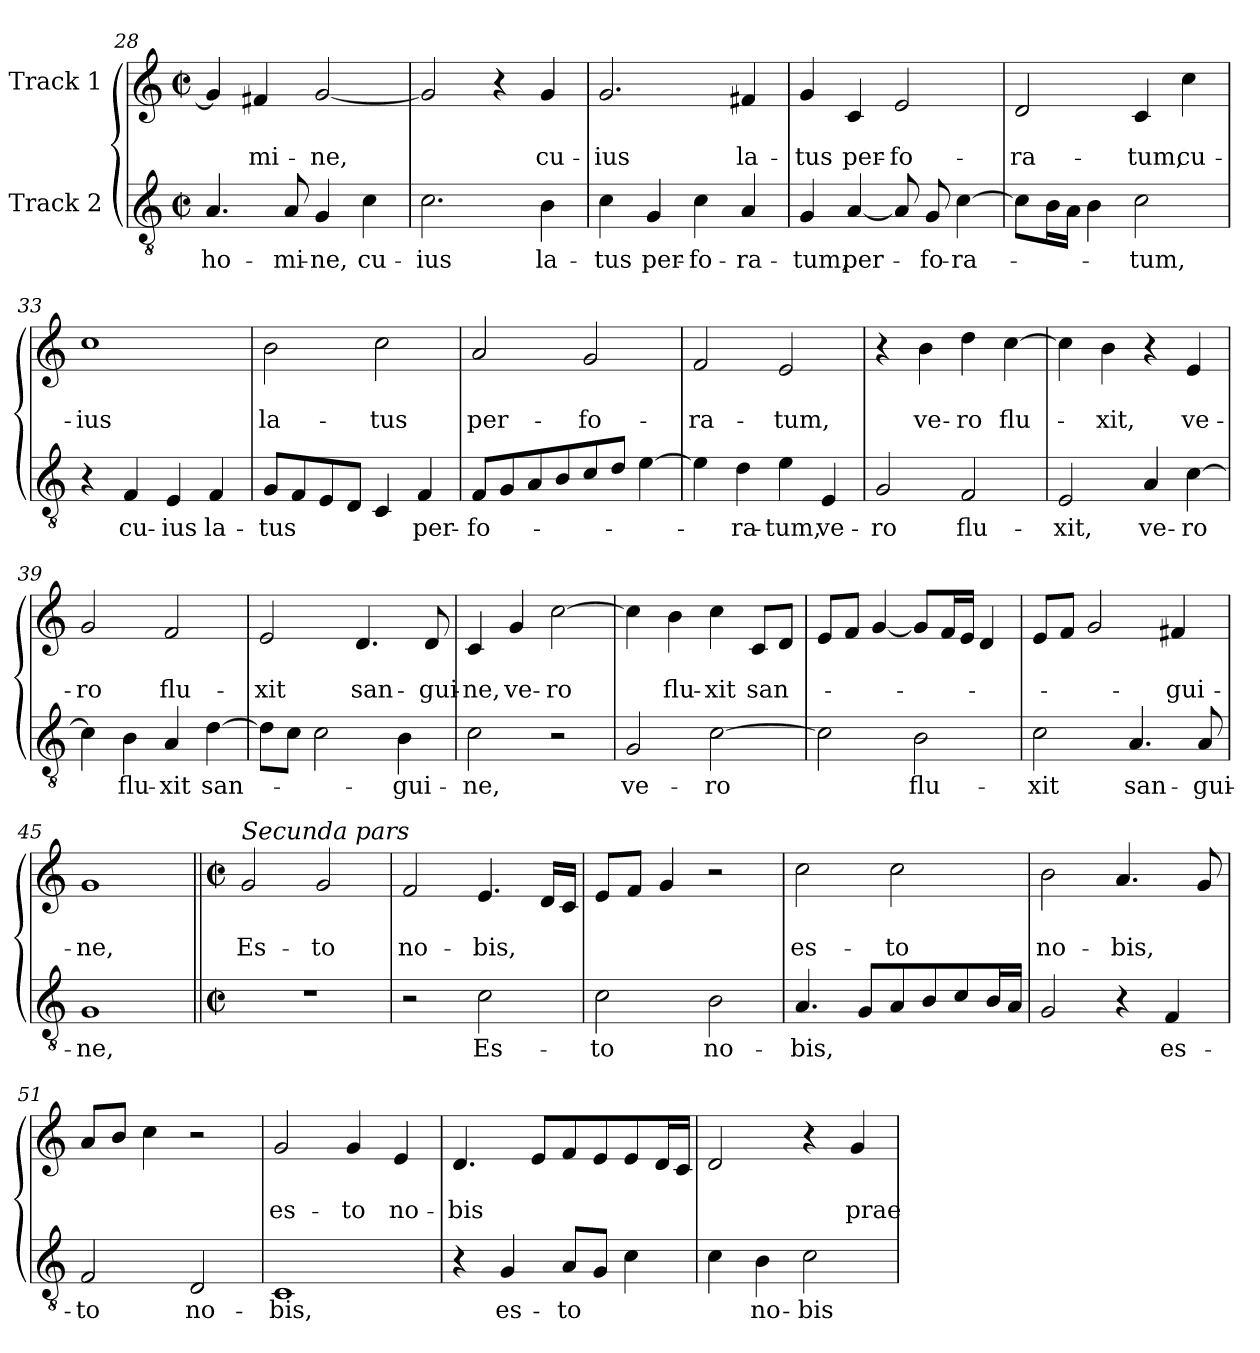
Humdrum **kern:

**kern	**text	**kern	**text	**text
*part2	*part2	*part1	*part1	*part1
*staff2	*staff2	*staff1	*staff1	*staff1
*I"Track 2	*	*I"Track 1	*	*
*clefGv2	*	*clefG2	*	*
*k[]	*	*k[]	*	*
*C:	*	*C:	*	*
*M2/2	*	*M2/2	*	*
*met(c|)	*	*met(c|)	*	*
=28	=28	=28	=28	=28
4.A/	ho-	4g/]	.	.
.	.	4f#X/	.	-mi-
8A/	-mi-	.	.	.
4G/	-ne,	[2g/	.	-ne,
4c\	cu-	.	.	.
=29	=29	=29	=29	=29
2.c\	-ius	2g/]	.	.
.	.	4r	.	.
4B\	la-	4g/	.	cu-
!!LO:PB:g=z
=30	=30	=30	=30	=30
4c\	-tus	2.g/	.	-ius
4G/	per-	.	.	.
4c\	-fo-	.	.	.
4A/	-ra-	4f#X/	.	la-
=31	=31	=31	=31	=31
4G/	-tum,	4g/	.	-tus
[4A/	per-	4c/	.	per-
8A/]	.	2e/	.	-fo-
8G/	-fo-	.	.	.
[4c\	-ra-	.	.	.
=32	=32	=32	=32	=32
8c\L]	.	2d/	.	-ra-
16B\L	.	.	.	.
16A\JJ	.	.	.	.
4B\	.	.	.	.
2c\	-tum,	4c/	.	-tum,
.	.	4cc\	.	cu-
=33	=33	=33	=33	=33
4r	.	1cc	.	-ius
4F/	cu-	.	.	.
4E/	-ius	.	.	.
4F/	la-	.	.	.
=34	=34	=34	=34	=34
8G/L	-tus	2b\	.	la-
8F/	.	.	.	.
8E/	.	.	.	.
8D/J	.	.	.	.
4C/	.	2cc\	.	-tus
4F/	per-	.	.	.
!!LO:LB:g=z
=35	=35	=35	=35	=35
8F/L	-fo-	2a/	.	per-
8G/	.	.	.	.
8A/	.	.	.	.
8B/	.	.	.	.
8c/	.	2g/	.	-fo-
8d/J	.	.	.	.
[4e\	.	.	.	.
=36	=36	=36	=36	=36
4e\]	.	2f/	.	-ra-
4d\	-ra-	.	.	.
4e\	-tum,	2e/	.	-tum,
4E/	ve-	.	.	.
=37	=37	=37	=37	=37
2G/	-ro	4r	.	.
.	.	4b\	.	ve-
2F/	flu-	4dd\	.	-ro
.	.	[4cc\	.	flu-
=38	=38	=38	=38	=38
2E/	-xit,	4cc\]	.	.
.	.	4b\	.	-xit,
4A/	ve-	4r	.	.
[4c\	-ro	4e/	.	ve-
=39	=39	=39	=39	=39
4c\]	.	2g/	.	-ro
4B\	flu-	.	.	.
4A/	-xit	2f/	.	flu-
[4d\	san-	.	.	.
!!LO:LB:g=z
=40	=40	=40	=40	=40
8d\L]	.	2e/	.	-xit
8c\J	.	.	.	.
2c\	.	.	.	.
.	.	4.d/	.	san-
4B\	-gui-	.	.	.
.	.	8d/	.	-gui-
=41	=41	=41	=41	=41
2c\	-ne,	4c/	.	-ne,
.	.	4g/	.	ve-
2r	.	[2cc\	.	-ro
=42	=42	=42	=42	=42
2G/	ve-	4cc\]	.	.
.	.	4b\	.	flu-
[2c\	-ro	4cc\	.	-xit
.	.	8c/L	.	san-
.	.	8d/J	.	.
=43	=43	=43	=43	=43
2c\]	.	8e/L	.	.
.	.	8f/J	.	.
.	.	[4g/	.	.
2B\	flu-	8g/L]	.	.
.	.	16f/L	.	.
.	.	16e/JJ	.	.
.	.	4d/	.	.
=44	=44	=44	=44	=44
2c\	-xit	8e/L	.	.
.	.	8f/J	.	.
.	.	2g/	.	.
4.A/	san-	.	.	.
.	.	4f#X/	.	-gui-
8A/	-gui-	.	.	.
=45	=45	=45	=45	=45
1G	-ne,	1g	.	-ne,
!!LO:LB:g=z
=46||	=46||	=46||	=46||	=46||
*k[]	*	*k[]	*	*
*C:	*	*C:	*	*
*M2/2	*	*M2/2	*	*
*met(c|)	*	*met(c|)	*	*
!	!	!LO:TX:a:i:t=Secunda pars	!	!
1r	.	2g/	.	Es-
.	.	2g/	.	-to
=47	=47	=47	=47	=47
2r	.	2f/	.	no-
2c\	Es-	4.e/	.	-bis,
.	.	16d/LL	.	.
.	.	16c/JJ	.	.
=48	=48	=48	=48	=48
2c\	-to	8e/L	.	.
.	.	8f/J	.	.
.	.	4g/	.	.
2B\	no-	2r	.	.
=49	=49	=49	=49	=49
4.A/	-bis,	2cc\	.	es-
8G/L	.	.	.	.
8A/	.	2cc\	.	-to
8B/	.	.	.	.
8c/	.	.	.	.
16B/L	.	.	.	.
16A/JJ	.	.	.	.
=50	=50	=50	=50	=50
2G/	.	2b\	.	no-
4r	.	4.a/	.	-bis,
4F/	es-	.	.	.
.	.	8g/	.	.
!!LO:LB:g=z
=51	=51	=51	=51	=51
2F/	-to	8a/L	.	.
.	.	8b/J	.	.
.	.	4cc\	.	.
2D/	no-	2r	.	.
=52	=52	=52	=52	=52
1C	-bis,	2g/	.	es-
.	.	4g/	.	-to
.	.	4e/	.	no-
=53	=53	=53	=53	=53
4r	.	4.d/	.	-bis
4G/	es-	.	.	.
.	.	8e/L	.	.
8A/L	-to	8f/	.	.
8G/J	.	8e/	.	.
4c\	.	8e/	.	.
.	.	16d/L	.	.
.	.	16c/JJ	.	.
=54	=54	=54	=54	=54
4c\	.	2d/	.	.
4B\	no-	.	.	.
2c\	-bis	4r	.	.
.	.	4g/	.	prae-
=	=	=	=	=
*-	*-	*-	*-	*-
